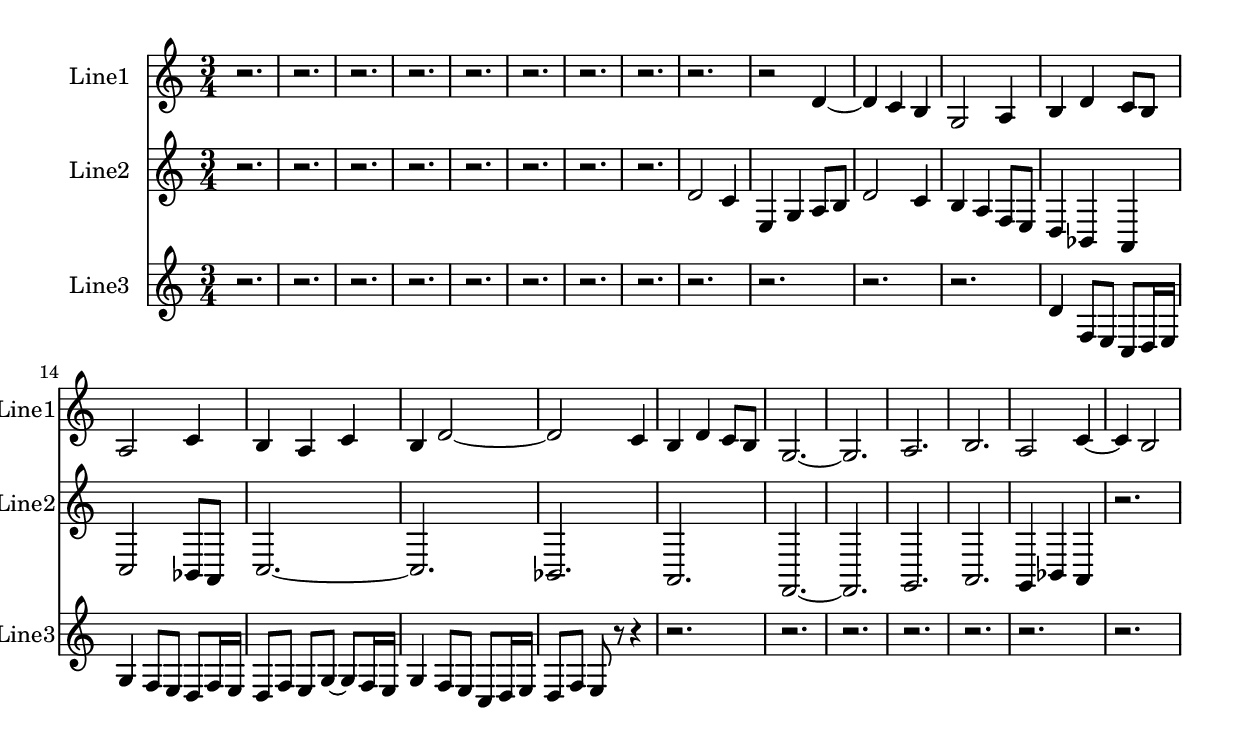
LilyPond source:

% 2016-09-05 16:10

\version "2.18.2"
\language "english"

\header {}

\layout {}

\paper {}

\score {
    \new Score <<
        \context Staff = "line1" {
            \set Staff.instrumentName = \markup { Line1 }
            \set Staff.shortInstrumentName = \markup { Line1 }
            {
                {
                }
                {
                    \numericTimeSignature
                    \time 3/4
                    \bar "||"
                    \accidentalStyle modern-cautionary
                    r2.
                    r2.
                    r2.
                    r2.
                    r2.
                    r2.
                    r2.
                    r2.
                    r2.
                    r2
                    d'4 ~
                    d'4
                    c'4
                    b4
                    g2
                    a4
                    b4
                    d'4
                    c'8 [
                    b8 ]
                    a2
                    c'4
                    b4
                    a4
                    c'4
                    b4
                    d'2 ~
                    d'2
                    c'4
                    b4
                    d'4
                    c'8 [
                    b8 ]
                    g2. ~
                    g2.
                    a2.
                    b2.
                    a2
                    c'4 ~
                    c'4
                    b2
                }
            }
        }
        \context Staff = "line2" {
            \set Staff.instrumentName = \markup { Line2 }
            \set Staff.shortInstrumentName = \markup { Line2 }
            {
                \numericTimeSignature
                \time 3/4
                \bar "||"
                \accidentalStyle modern-cautionary
                r2.
                r2.
                r2.
                r2.
                r2.
                r2.
                r2.
                r2.
                d'2
                c'4
                e4
                g4
                a8 [
                b8 ]
                d'2
                c'4
                b4
                a4
                f8 [
                e8 ]
                d4
                bf,4
                a,4
                c2
                bf,8 [
                a,8 ]
                c2. ~
                c2.
                bf,2.
                a,2.
                f,2. ~
                f,2.
                g,2.
                a,2.
                g,4
                bf,4
                a,4
                r2.
            }
        }
        \context Staff = "line3" {
            \set Staff.instrumentName = \markup { Line3 }
            \set Staff.shortInstrumentName = \markup { Line3 }
            {
                \numericTimeSignature
                \time 3/4
                \bar "||"
                \accidentalStyle modern-cautionary
                r2.
                r2.
                r2.
                r2.
                r2.
                r2.
                r2.
                r2.
                r2.
                r2.
                r2.
                r2.
                d'4
                f8 [
                e8 ]
                c8 [
                d16
                e16 ]
                g4
                f8 [
                e8 ]
                d8 [
                f16
                e16 ]
                d8 [
                f8 ]
                e8 [
                g8 ~ ]
                g8 [
                f16
                e16 ]
                g4
                f8 [
                e8 ]
                c8 [
                d16
                e16 ]
                d8 [
                f8 ]
                e8
                r8
                r4
                r2.
                r2.
                r2.
                r2.
                r2.
                r2.
                r2.
            }
        }
    >>
}